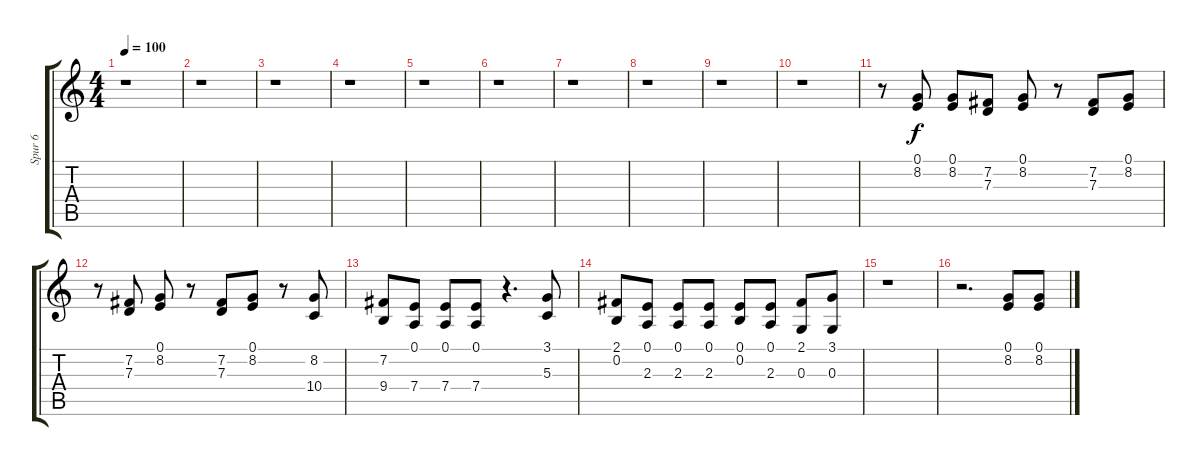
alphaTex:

\track ("Spur 6" "Spur 6") {instrument tenorsax}
\staff {score tabs}
\tuning (E4 B3 G3 D3 A2 E2) {hide}
\ts (4 4)
\tempo 100
\clef g2
\ks c
r.1{dy f} |
r.1 |
r.1 |
r.1 |
r.1 |
r.1 |
r.1 |
r.1 |
r.1 |
r.1 |
r.8 (0.1 8.2).8 (0.1 8.2).8 (7.2 7.3).8 (0.1 8.2).8 r.8 (7.2 7.3).8 (0.1 8.2).8 |
r.8 (7.2 7.3).8 (0.1 8.2).8 r.8 (7.2 7.3).8 (0.1 8.2).8 r.8 (8.2 10.4).8 |
(7.2 9.4).8 (0.1 7.4).8 (0.1 7.4).8 (0.1 7.4).8 r.4{d} (3.1 5.3).8 |
(2.1 0.2).8 (0.1 2.3).8 (0.1 2.3).8 (0.1 2.3).8 (0.1 0.2).8 (0.1 2.3).8 (2.1 0.3).8 (3.1 0.3).8 |
r.1 |
r.2{d} (0.1 8.2).8 (0.1 8.2).8
